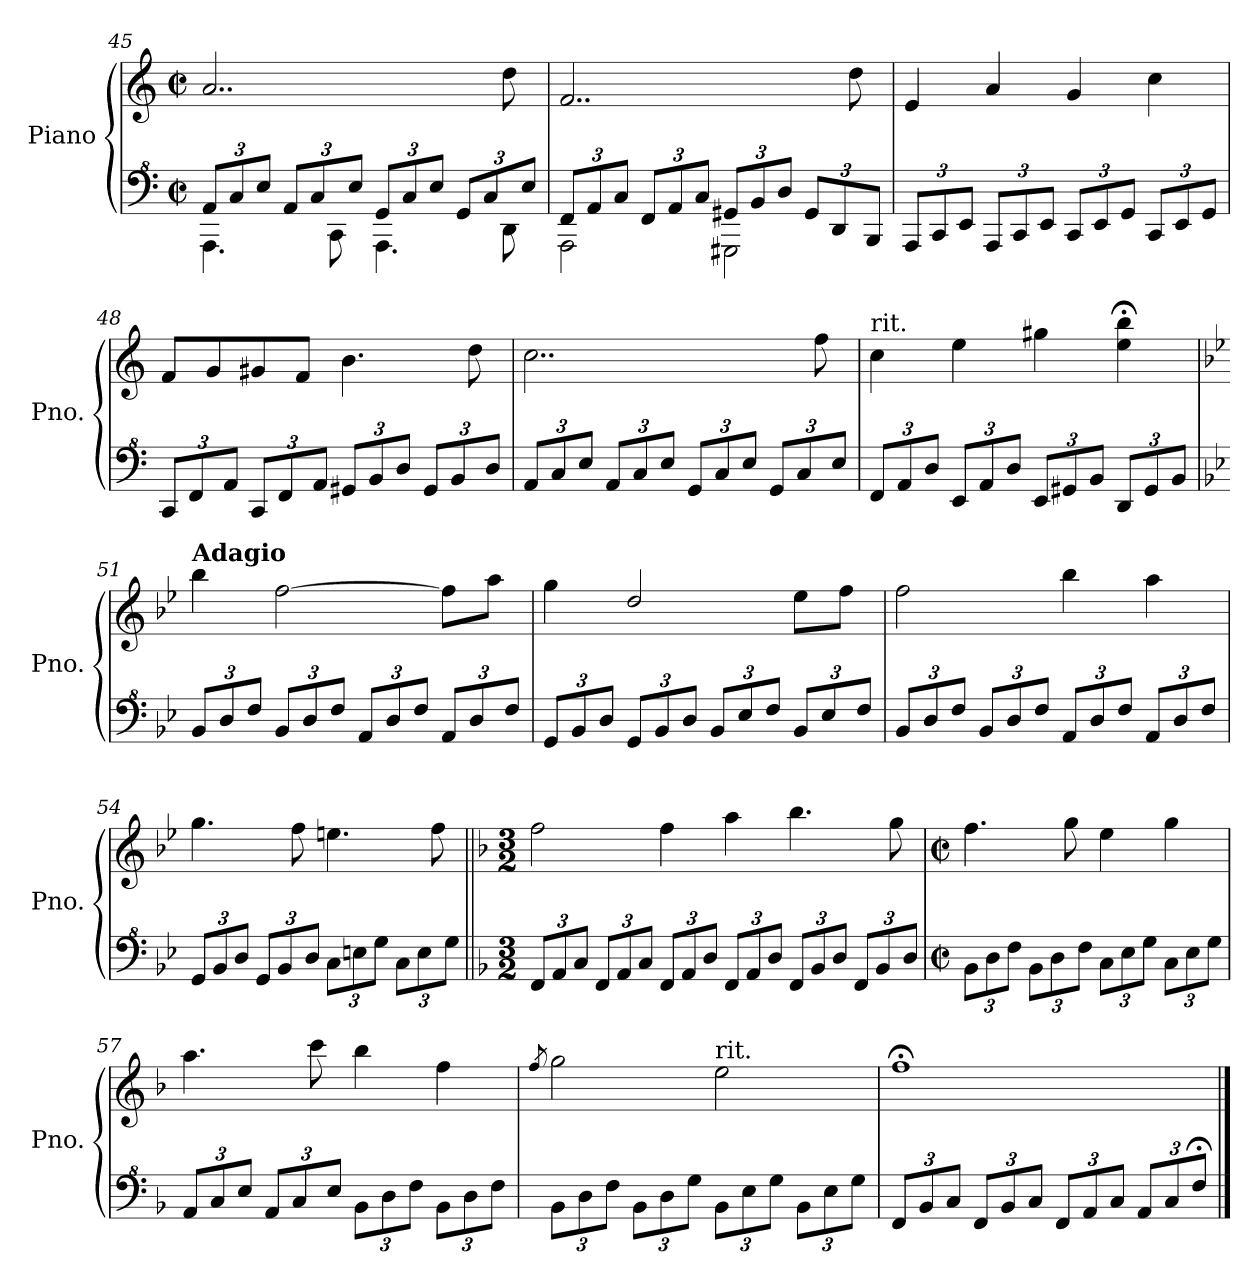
**kern	**kern
*part1	*part1
*staff2	*staff1
*I"Piano	*
*I'Pno.	*
*clefF^4	*clefG2
*k[]	*k[]
*M2/2	*M2/2
*met(c|)	*met(c|)
*Xbrackettup	*
=45	=45
*^	*
12A/L	4.AA\	2..a/
12c/	.	.
12e/J	.	.
12A/L	.	.
12c/	.	.
.	8C\	.
12e/J	.	.
12G/L	4.AA\	.
12c/	.	.
12e/J	.	.
12G/L	.	.
12c/	.	.
.	8D\	8dd\
12e/J	.	.
!!LO:LB:g=z
=46	=46	=46
12F/L	2AA\	2..f/
12A/	.	.
12c/J	.	.
12F/L	.	.
12A/	.	.
12c/J	.	.
12G#X/L	2GG#X\	.
12B/	.	.
12d/J	.	.
12G#/L	.	.
12D/	.	.
.	.	8dd\
12BB/J	.	.
*v	*v	*
=47	=47
*k[]	*k[]
12AA/L	4e/
12C/	.
12E/J	.
12AA/L	4a/
12C/	.
12E/J	.
12C/L	4g/
12E/	.
12G/J	.
12C/L	4cc\
12E/	.
12G/J	.
=48	=48
12C/L	8f/L
12F/	.
.	8g/
12A/J	.
12C/L	8g#X/
12F/	.
.	8f/J
12A/J	.
12G#X/L	4.b\
12B/	.
12d/J	.
12G#/L	.
12B/	.
.	8dd\
12d/J	.
!!LO:LB:g=z
=49	=49
12A/L	2..cc\
12c/	.
12e/J	.
12A/L	.
12c/	.
12e/J	.
12G/L	.
12c/	.
12e/J	.
12G/L	.
12c/	.
.	8ff\
12e/J	.
=50	=50
*	*MM68
!	!LO:TX:a:t=rit.
12F/L	4cc\
12A/	.
12d/J	.
*	*MM63
12E/L	4ee\
12A/	.
12d/J	.
*	*MM57
12E/L	4gg#X\
12G#X/	.
12B/J	.
*	*MM50
12D/L	4ee\;< 4bb\;<
*	*MM42
12G#/	.
*	*MM7
12B/J	.
=51	=51
*k[b-e-]	*k[b-e-]
!	!LO:TX:a:B:t=Adagio
12B-/L	4bb-\
12d/	.
12f/J	.
12B-/L	[2ff\
12d/	.
12f/J	.
12A/L	.
12d/	.
12f/J	.
12A/L	8ff\L]
12d/	.
.	8aa\J
12f/J	.
!!LO:LB:g=z
=52	=52
12G/L	4gg\
12B-/	.
12d/J	.
12G/L	2dd/
12B-/	.
12d/J	.
12B-/L	.
12e-/	.
12f/J	.
12B-/L	8ee-\L
12e-/	.
.	8ff\J
12f/J	.
=53	=53
12B-/L	2ff\
12d/	.
12f/J	.
12B-/L	.
12d/	.
12f/J	.
12A/L	4bb-\
12d/	.
12f/J	.
12A/L	4aa\
12d/	.
12f/J	.
=54	=54
12G/L	4.gg\
12B-/	.
12d/J	.
12G/L	.
12B-/	.
.	8ff\
12d/J	.
12c\L	4.een\
12en\	.
12g\J	.
12c\L	.
12e\	.
.	8ff\
12g\J	.
!!LO:LB:g=z
=55||	=55||
*k[b-]	*k[b-]
*M3/2	*M3/2
12F/L	2ff\
12A/	.
12c/J	.
12F/L	.
12A/	.
12c/J	.
12F/L	4ff\
12A/	.
12d/J	.
12F/L	4aa\
12A/	.
12d/J	.
12F/L	4.bb-\
12B-/	.
12d/J	.
12F/L	.
12B-/	.
.	8gg\
12d/J	.
=56	=56
*M2/2	*M2/2
*met(c|)	*met(c|)
12B-\L	4.ff\
12d\	.
12f\J	.
12B-\L	.
12d\	.
.	8gg\
12f\J	.
12c\L	4ee\
12e\	.
12g\J	.
12c\L	4gg\
12e\	.
12g\J	.
=57	=57
12A/L	4.aa\
12c/	.
12e/J	.
12A/L	.
12c/	.
.	8ccc\
12e/J	.
12B-\L	4bb-\
12d\	.
12f\J	.
12B-\L	4ff\
12d\	.
12f\J	.
!!LO:PB:g=z
=58	=58
.	8qff/
12B-\L	2gg\
12d\	.
12f\J	.
12B-\L	.
12d\	.
12g\J	.
*	*MM71
!	!LO:TX:a:t=rit.
12B-\L	2ee\
12e\	.
12g\J	.
*	*MM67
12B-\L	.
12e\	.
12g\J	.
=59	=59
*	*MM63
12F/L	1ff;<
12B-/	.
12c/J	.
*	*MM59
12F/L	.
12B-/	.
12c/J	.
*	*MM53
12F/L	.
12A/	.
12c/J	.
*	*MM44
12A/L	.
12c/	.
*	*MM7
12f;</J	.
==	==
*-	*-
